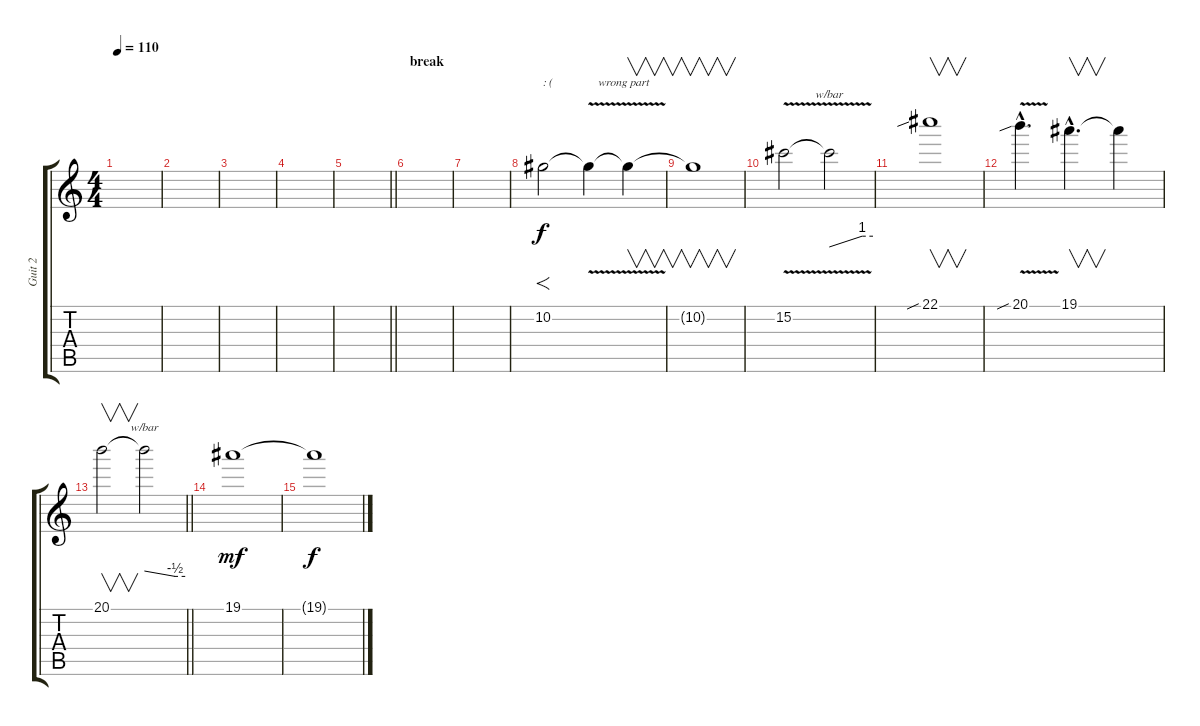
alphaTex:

\track ("Guit 2" "Guit 2") {instrument distortionguitar}
\staff {score tabs}
\tuning (Eb4 Bb3 Gb3 Db3 Ab2 Db2) {hide}
\ts (4 4)
\tempo 110
\clef g2
\ks c
|
|
|
|
\barLineRight lightlight
|
\section ("" "break")
|
|
10.2.2{f txt ": (               wrong part" dy f} 10.2{v t}.4 10.2{t}.4{v} |
10.2{t}.1{v} |
15.2{v}.2 15.2{t}.2{tbe (custom default 0 0 45 4 60 4)} |
22.1{sib}.1{v} |
20.1{v sib hac}.4{d} 19.1{hac}.4{v d} 19.1{t}.4 |
\barLineRight lightlight
20.1.2{v} 20.1{t}.2{tbe (custom default 0 0 45 -2 60 -2)} |
\section ("" "")
19.1.1{dy mf volume 3} |
19.1{t}.1{dy f}
